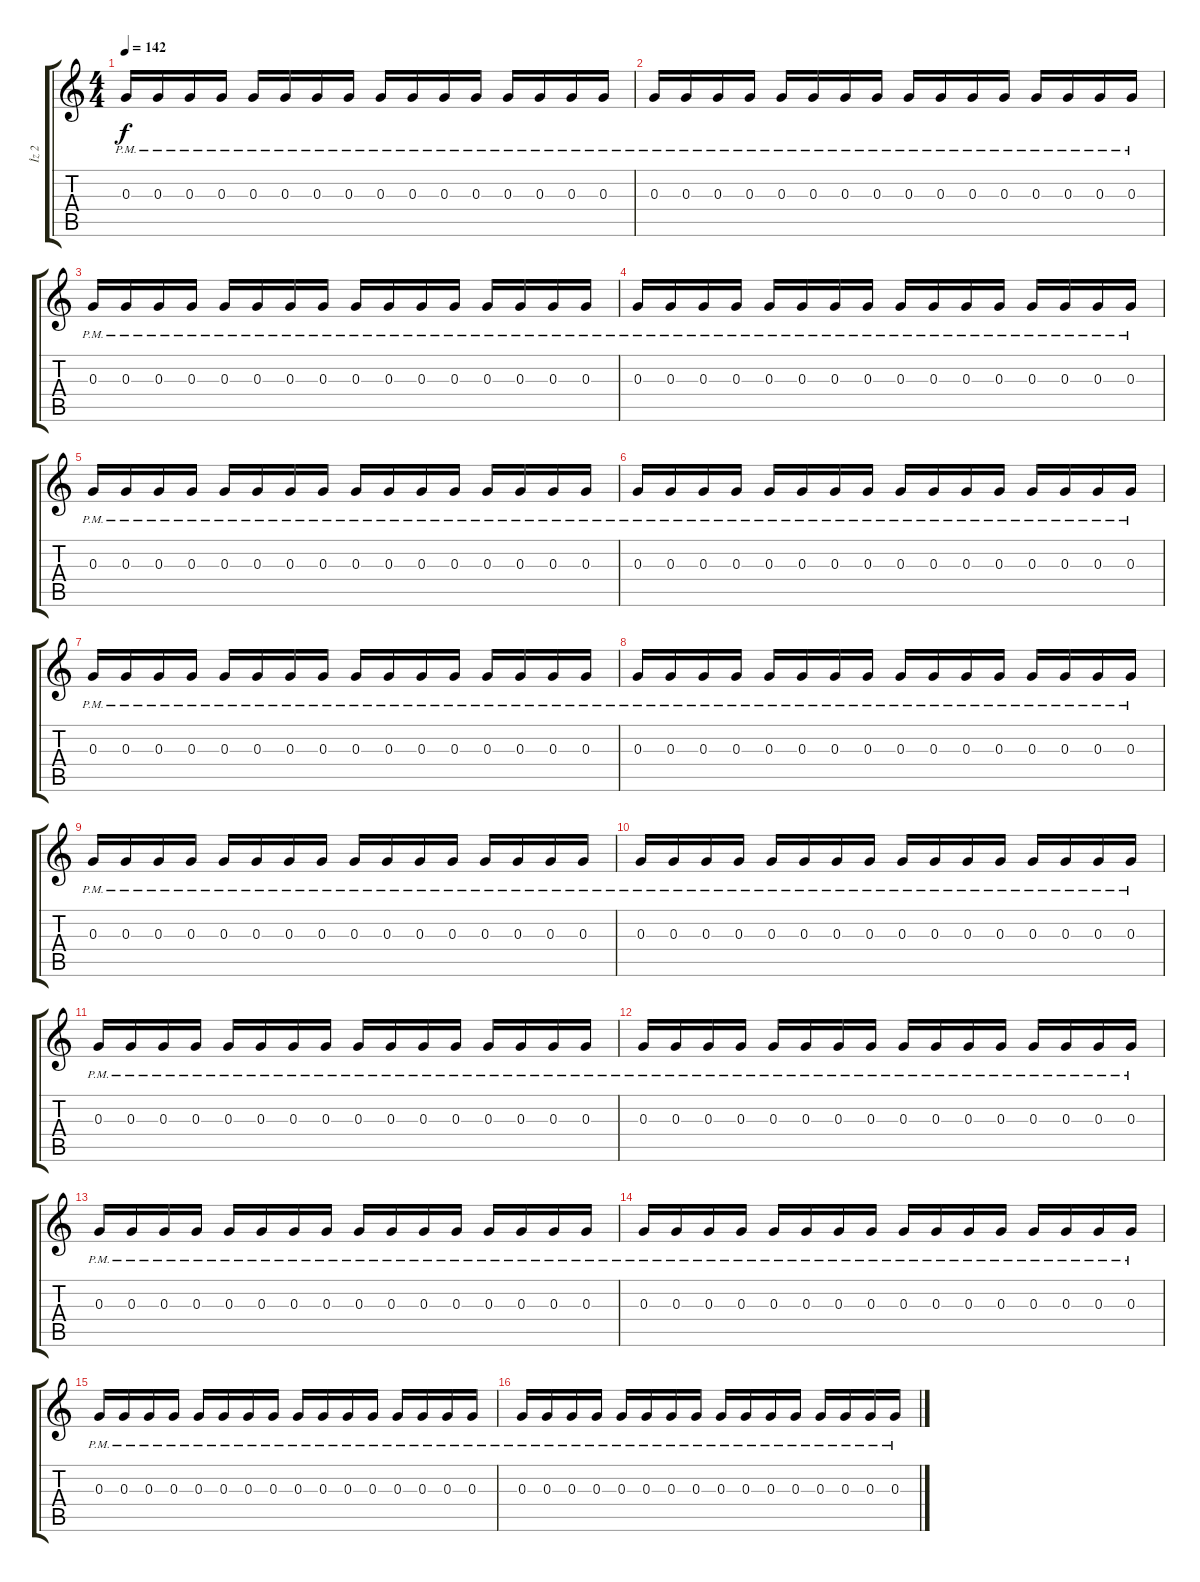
\track ("İz 2" "İz 2") {instrument acousticguitarnylon}
\staff {score tabs}
\tuning (E4 B3 G3 D3 A2 E2) {hide}
\ts (4 4)
\tempo 142
\clef g2
\ks c
0.3{pm}.16{dy f} 0.3{pm}.16 0.3{pm}.16 0.3{pm}.16 0.3{pm}.16 0.3{pm}.16 0.3{pm}.16 0.3{pm}.16 0.3{pm}.16 0.3{pm}.16 0.3{pm}.16 0.3{pm}.16 0.3{pm}.16 0.3{pm}.16 0.3{pm}.16 0.3{pm}.16 |
0.3{pm}.16 0.3{pm}.16 0.3{pm}.16 0.3{pm}.16 0.3{pm}.16 0.3{pm}.16 0.3{pm}.16 0.3{pm}.16 0.3{pm}.16 0.3{pm}.16 0.3{pm}.16 0.3{pm}.16 0.3{pm}.16 0.3{pm}.16 0.3{pm}.16 0.3{pm}.16 |
0.3{pm}.16 0.3{pm}.16 0.3{pm}.16 0.3{pm}.16 0.3{pm}.16 0.3{pm}.16 0.3{pm}.16 0.3{pm}.16 0.3{pm}.16 0.3{pm}.16 0.3{pm}.16 0.3{pm}.16 0.3{pm}.16 0.3{pm}.16 0.3{pm}.16 0.3{pm}.16 |
0.3{pm}.16 0.3{pm}.16 0.3{pm}.16 0.3{pm}.16 0.3{pm}.16 0.3{pm}.16 0.3{pm}.16 0.3{pm}.16 0.3{pm}.16 0.3{pm}.16 0.3{pm}.16 0.3{pm}.16 0.3{pm}.16 0.3{pm}.16 0.3{pm}.16 0.3{pm}.16 |
0.3{pm}.16 0.3{pm}.16 0.3{pm}.16 0.3{pm}.16 0.3{pm}.16 0.3{pm}.16 0.3{pm}.16 0.3{pm}.16 0.3{pm}.16 0.3{pm}.16 0.3{pm}.16 0.3{pm}.16 0.3{pm}.16 0.3{pm}.16 0.3{pm}.16 0.3{pm}.16 |
0.3{pm}.16 0.3{pm}.16 0.3{pm}.16 0.3{pm}.16 0.3{pm}.16 0.3{pm}.16 0.3{pm}.16 0.3{pm}.16 0.3{pm}.16 0.3{pm}.16 0.3{pm}.16 0.3{pm}.16 0.3{pm}.16 0.3{pm}.16 0.3{pm}.16 0.3{pm}.16 |
0.3{pm}.16 0.3{pm}.16 0.3{pm}.16 0.3{pm}.16 0.3{pm}.16 0.3{pm}.16 0.3{pm}.16 0.3{pm}.16 0.3{pm}.16 0.3{pm}.16 0.3{pm}.16 0.3{pm}.16 0.3{pm}.16 0.3{pm}.16 0.3{pm}.16 0.3{pm}.16 |
0.3{pm}.16 0.3{pm}.16 0.3{pm}.16 0.3{pm}.16 0.3{pm}.16 0.3{pm}.16 0.3{pm}.16 0.3{pm}.16 0.3{pm}.16 0.3{pm}.16 0.3{pm}.16 0.3{pm}.16 0.3{pm}.16 0.3{pm}.16 0.3{pm}.16 0.3{pm}.16 |
0.3{pm}.16 0.3{pm}.16 0.3{pm}.16 0.3{pm}.16 0.3{pm}.16 0.3{pm}.16 0.3{pm}.16 0.3{pm}.16 0.3{pm}.16 0.3{pm}.16 0.3{pm}.16 0.3{pm}.16 0.3{pm}.16 0.3{pm}.16 0.3{pm}.16 0.3{pm}.16 |
0.3{pm}.16 0.3{pm}.16 0.3{pm}.16 0.3{pm}.16 0.3{pm}.16 0.3{pm}.16 0.3{pm}.16 0.3{pm}.16 0.3{pm}.16 0.3{pm}.16 0.3{pm}.16 0.3{pm}.16 0.3{pm}.16 0.3{pm}.16 0.3{pm}.16 0.3{pm}.16 |
0.3{pm}.16 0.3{pm}.16 0.3{pm}.16 0.3{pm}.16 0.3{pm}.16 0.3{pm}.16 0.3{pm}.16 0.3{pm}.16 0.3{pm}.16 0.3{pm}.16 0.3{pm}.16 0.3{pm}.16 0.3{pm}.16 0.3{pm}.16 0.3{pm}.16 0.3{pm}.16 |
0.3{pm}.16 0.3{pm}.16 0.3{pm}.16 0.3{pm}.16 0.3{pm}.16 0.3{pm}.16 0.3{pm}.16 0.3{pm}.16 0.3{pm}.16 0.3{pm}.16 0.3{pm}.16 0.3{pm}.16 0.3{pm}.16 0.3{pm}.16 0.3{pm}.16 0.3{pm}.16 |
0.3{pm}.16 0.3{pm}.16 0.3{pm}.16 0.3{pm}.16 0.3{pm}.16 0.3{pm}.16 0.3{pm}.16 0.3{pm}.16 0.3{pm}.16 0.3{pm}.16 0.3{pm}.16 0.3{pm}.16 0.3{pm}.16 0.3{pm}.16 0.3{pm}.16 0.3{pm}.16 |
0.3{pm}.16 0.3{pm}.16 0.3{pm}.16 0.3{pm}.16 0.3{pm}.16 0.3{pm}.16 0.3{pm}.16 0.3{pm}.16 0.3{pm}.16 0.3{pm}.16 0.3{pm}.16 0.3{pm}.16 0.3{pm}.16 0.3{pm}.16 0.3{pm}.16 0.3{pm}.16 |
0.3{pm}.16 0.3{pm}.16 0.3{pm}.16 0.3{pm}.16 0.3{pm}.16 0.3{pm}.16 0.3{pm}.16 0.3{pm}.16 0.3{pm}.16 0.3{pm}.16 0.3{pm}.16 0.3{pm}.16 0.3{pm}.16 0.3{pm}.16 0.3{pm}.16 0.3{pm}.16 |
0.3{pm}.16 0.3{pm}.16 0.3{pm}.16 0.3{pm}.16 0.3{pm}.16 0.3{pm}.16 0.3{pm}.16 0.3{pm}.16 0.3{pm}.16 0.3{pm}.16 0.3{pm}.16 0.3{pm}.16 0.3{pm}.16 0.3{pm}.16 0.3{pm}.16 0.3{pm}.16
